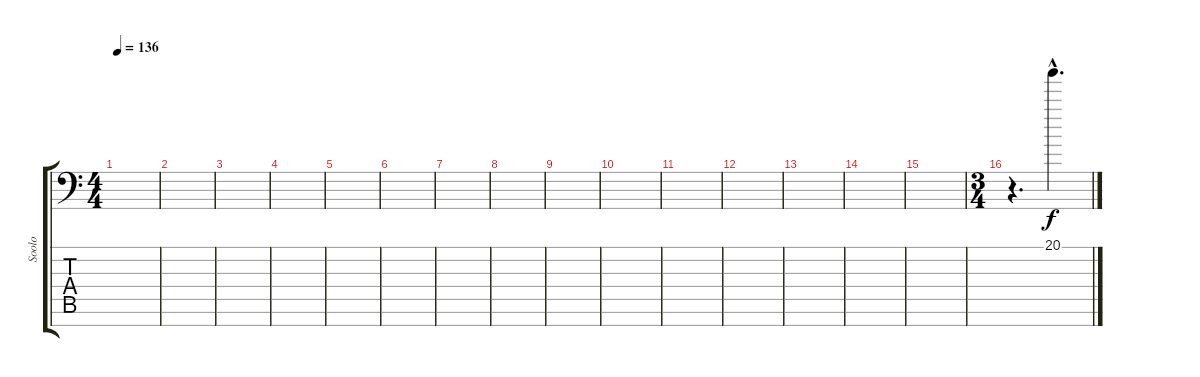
\track ("Soolo" "Soolo") {instrument overdrivenguitar}
\staff {score tabs}
\tuning (Eb4 Bb3 Gb3 Db3 Ab2 Eb2 Bb1) {hide}
\ts (4 4)
\tempo 136
\clef f4
\ks c
|
|
|
|
|
|
|
|
|
|
|
|
|
|
|
\ts (3 4)
r.4{d} 20.1{hac}.4{d}
